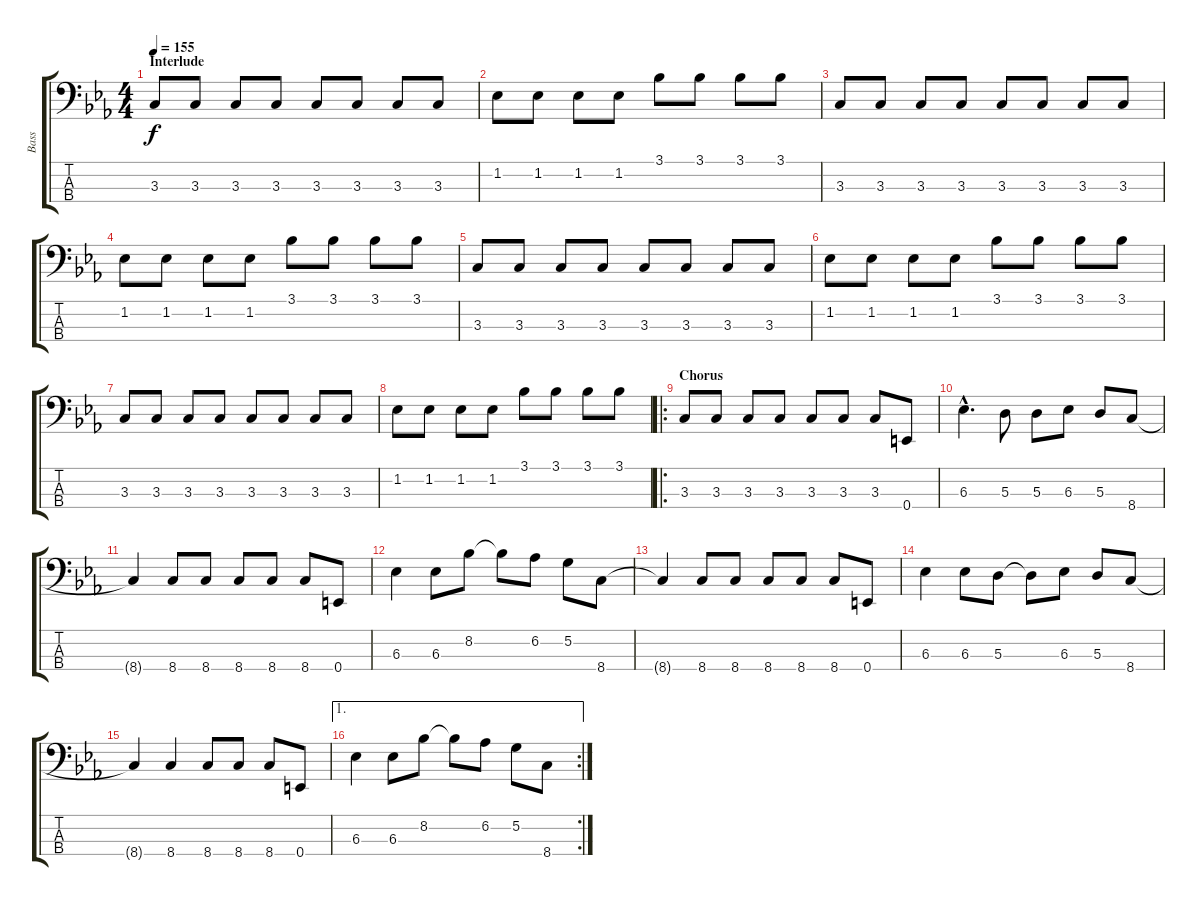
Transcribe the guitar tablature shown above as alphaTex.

\track ("Bass" "Bass") {instrument electricbasspick}
\staff {score tabs}
\tuning (G2 D2 A1 E1) {hide}
\ts (4 4)
\section ("" "Interlude")
\tempo 155
\clef f4
\ks eb
3.3.8{dy f} 3.3.8 3.3.8 3.3.8 3.3.8 3.3.8 3.3.8 3.3.8 |
1.2.8 1.2.8 1.2.8 1.2.8 3.1.8 3.1.8 3.1.8 3.1.8 |
3.3.8 3.3.8 3.3.8 3.3.8 3.3.8 3.3.8 3.3.8 3.3.8 |
1.2.8 1.2.8 1.2.8 1.2.8 3.1.8 3.1.8 3.1.8 3.1.8 |
3.3.8 3.3.8 3.3.8 3.3.8 3.3.8 3.3.8 3.3.8 3.3.8 |
1.2.8 1.2.8 1.2.8 1.2.8 3.1.8 3.1.8 3.1.8 3.1.8 |
3.3.8 3.3.8 3.3.8 3.3.8 3.3.8 3.3.8 3.3.8 3.3.8 |
1.2.8 1.2.8 1.2.8 1.2.8 3.1.8 3.1.8 3.1.8 3.1.8 |
\ro
\section ("" "Chorus")
3.3.8 3.3.8 3.3.8 3.3.8 3.3.8 3.3.8 3.3.8 0.4.8 |
6.3{hac}.4{d} 5.3.8 5.3.8 6.3.8 5.3.8 8.4.8 |
8.4{t}.4 8.4.8 8.4.8 8.4.8 8.4.8 8.4.8 0.4.8 |
6.3.4 6.3.8 8.2.8 8.2{t}.8 6.2.8 5.2.8 8.4.8 |
8.4{t}.4 8.4.8 8.4.8 8.4.8 8.4.8 8.4.8 0.4.8 |
6.3.4 6.3.8 5.3.8 5.3{t}.8 6.3.8 5.3.8 8.4.8 |
8.4{t}.4 8.4.4 8.4.8 8.4.8 8.4.8 0.4.8 |
\ae 1
\rc 2
6.3.4 6.3.8 8.2.8 8.2{t}.8 6.2.8 5.2.8 8.4.8
